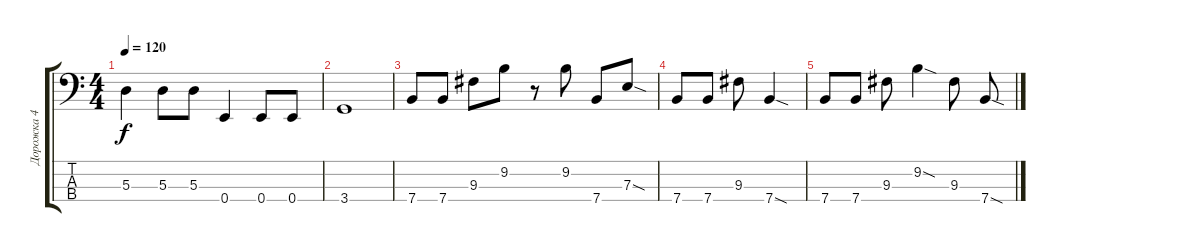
\track ("Дорожка 4" "Дорожка 4") {instrument electricbasspick}
\staff {score tabs}
\tuning (G2 D2 A1 E1) {hide}
\ts (4 4)
\tempo 120
\clef f4
\ks c
5.3.4{dy f} 5.3.8 5.3.8 0.4.4 0.4.8 0.4.8 |
3.4.1 |
7.4.8 7.4.8 9.3.8 9.2.8 r.8 9.2.8 7.4.8 7.3{sod}.8 |
7.4.8 7.4.8 9.3.8 7.4{sod}.4 |
7.4.8 7.4.8 9.3.8 9.2{sod}.4 9.3.8 7.4{sod}.8
